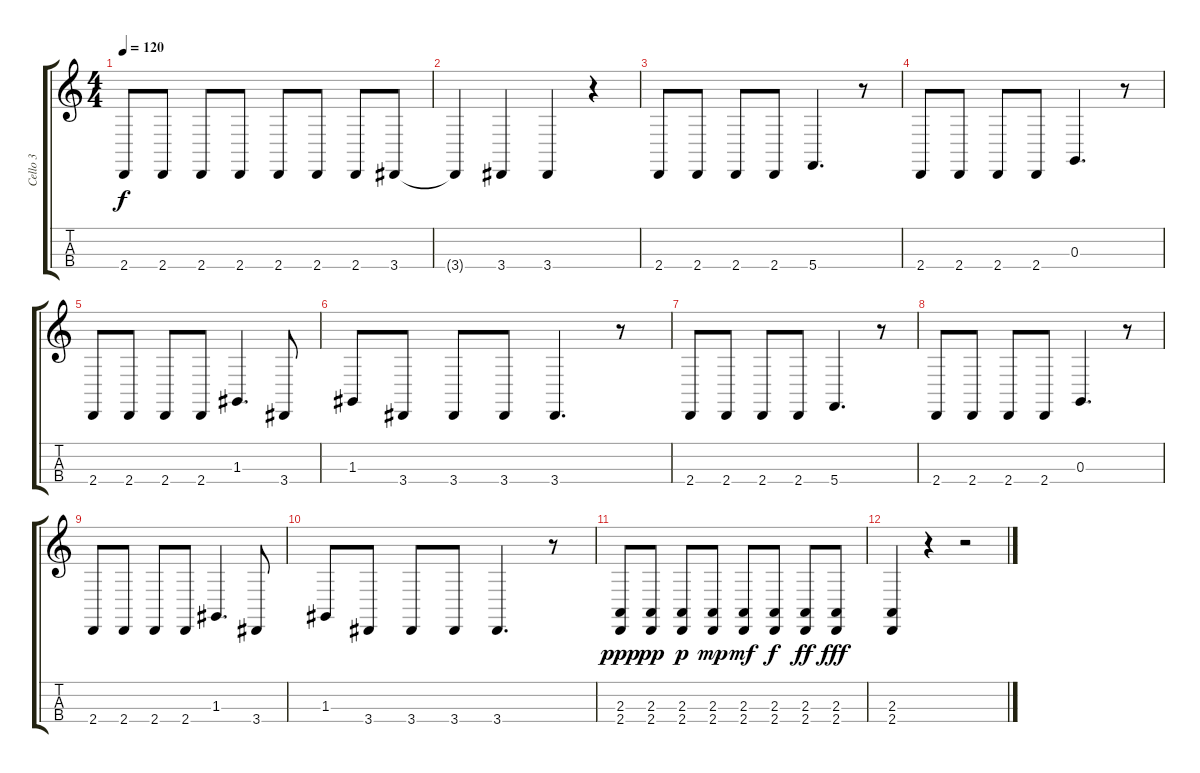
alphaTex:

\track ("Cello 3" "Cello 3") {instrument cello}
\staff {score tabs}
\tuning (A3 D3 G2 C2) {hide}
\ts (4 4)
\tempo 120
\clef g2
\ks c
2.4.8{dy f} 2.4.8 2.4.8 2.4.8 2.4.8 2.4.8 2.4.8 3.4.8 |
3.4{t}.4 3.4.4 3.4.4 r.4 |
2.4.8 2.4.8 2.4.8 2.4.8 5.4.4{d} r.8 |
2.4.8 2.4.8 2.4.8 2.4.8 0.3.4{d} r.8 |
2.4.8 2.4.8 2.4.8 2.4.8 1.3.4{d} 3.4.8 |
1.3.8 3.4.8 3.4.8 3.4.8 3.4.4{d} r.8 |
2.4.8 2.4.8 2.4.8 2.4.8 5.4.4{d} r.8 |
2.4.8 2.4.8 2.4.8 2.4.8 0.3.4{d} r.8 |
2.4.8 2.4.8 2.4.8 2.4.8 1.3.4{d} 3.4.8 |
1.3.8 3.4.8 3.4.8 3.4.8 3.4.4{d} r.8 |
(2.3 2.4).8{dy ppp} (2.3 2.4).8{dy pp} (2.3 2.4).8{dy p} (2.3 2.4).8{dy mp} (2.3 2.4).8{dy mf} (2.3 2.4).8{dy f} (2.3 2.4).8{dy ff} (2.3 2.4).8{dy fff} |
(2.3 2.4).4 r.4 r.2
